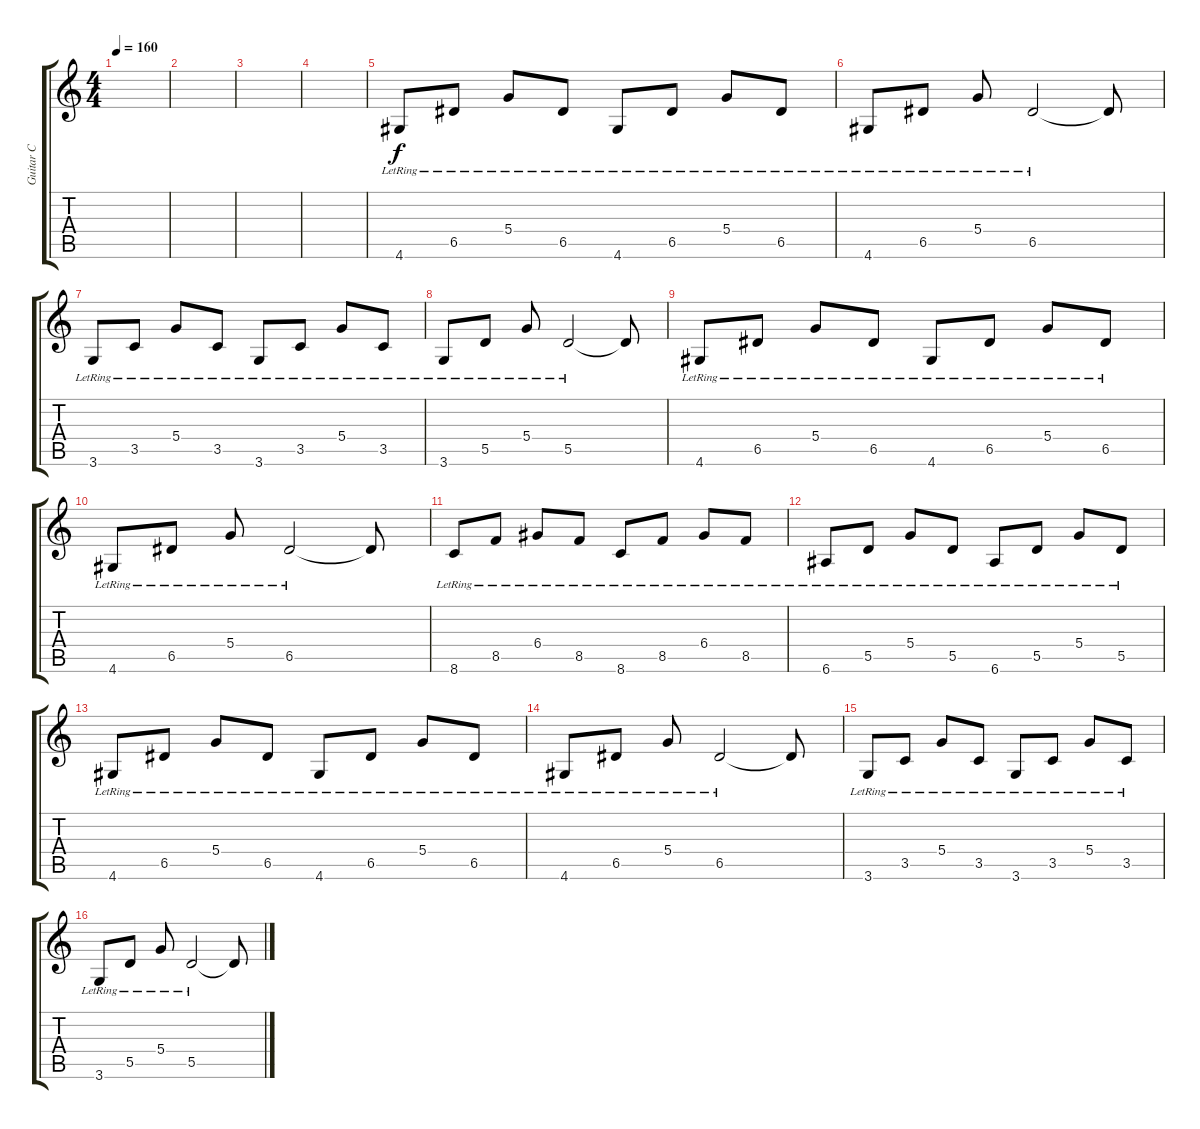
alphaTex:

\track ("Guitar C" "Guitar C") {instrument distortionguitar}
\staff {score tabs}
\tuning (E4 B3 G3 D3 A2 E2) {hide}
\ts (4 4)
\tempo 160
\clef g2
\ks c
|
|
|
|
4.6{lr}.8{instrument electricguitarclean} 6.5{lr}.8 5.4{lr}.8 6.5{lr}.8 4.6{lr}.8 6.5{lr}.8 5.4{lr}.8 6.5{lr}.8 |
4.6{lr}.8 6.5{lr}.8 5.4{lr}.8 6.5{lr}.2 6.5{t}.8 |
3.6{lr}.8 3.5{lr}.8 5.4{lr}.8 3.5{lr}.8 3.6{lr}.8 3.5{lr}.8 5.4{lr}.8 3.5{lr}.8 |
3.6{lr}.8 5.5{lr}.8 5.4{lr}.8 5.5{lr}.2 5.5{t}.8 |
4.6{lr}.8 6.5{lr}.8 5.4{lr}.8 6.5{lr}.8 4.6{lr}.8 6.5{lr}.8 5.4{lr}.8 6.5{lr}.8 |
4.6{lr}.8 6.5{lr}.8 5.4{lr}.8 6.5{lr}.2 6.5{t}.8 |
8.6{lr}.8 8.5{lr}.8 6.4{lr}.8 8.5{lr}.8 8.6{lr}.8 8.5{lr}.8 6.4{lr}.8 8.5{lr}.8 |
6.6{lr}.8 5.5{lr}.8 5.4{lr}.8 5.5{lr}.8 6.6{lr}.8 5.5{lr}.8 5.4{lr}.8 5.5{lr}.8 |
4.6{lr}.8 6.5{lr}.8 5.4{lr}.8 6.5{lr}.8 4.6{lr}.8 6.5{lr}.8 5.4{lr}.8 6.5{lr}.8 |
4.6{lr}.8 6.5{lr}.8 5.4{lr}.8 6.5{lr}.2 6.5{t}.8 |
3.6{lr}.8 3.5{lr}.8 5.4{lr}.8 3.5{lr}.8 3.6{lr}.8 3.5{lr}.8 5.4{lr}.8 3.5{lr}.8 |
3.6{lr}.8 5.5{lr}.8 5.4{lr}.8 5.5{lr}.2 5.5{t}.8
